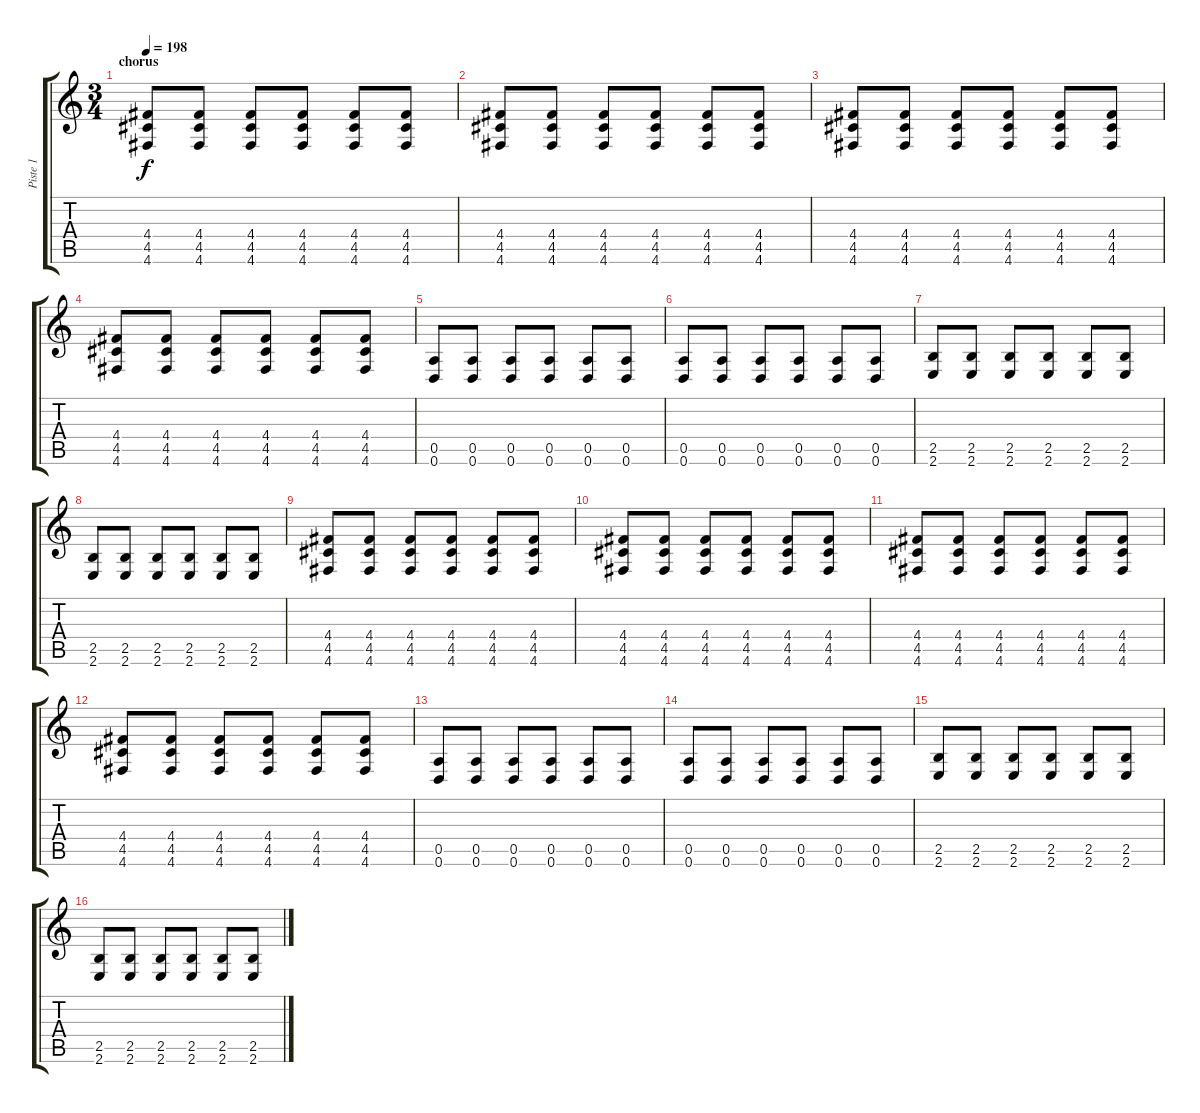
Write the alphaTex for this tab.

\track ("Piste 1" "Piste 1") {instrument distortionguitar}
\staff {score tabs}
\tuning (E4 B3 G3 D3 A2 D2) {hide}
\ts (3 4)
\section ("" "chorus")
\tempo 198
\clef g2
\ks c
(4.4 4.5 4.6).8{dy f instrument distortionguitar} (4.4 4.5 4.6).8{instrument distortionguitar} (4.4 4.5 4.6).8{instrument distortionguitar} (4.4 4.5 4.6).8{instrument distortionguitar} (4.4 4.5 4.6).8{instrument distortionguitar} (4.4 4.5 4.6).8{instrument distortionguitar} |
(4.4 4.5 4.6).8{instrument distortionguitar} (4.4 4.5 4.6).8{instrument distortionguitar} (4.4 4.5 4.6).8{instrument distortionguitar} (4.4 4.5 4.6).8{instrument distortionguitar} (4.4 4.5 4.6).8{instrument distortionguitar} (4.4 4.5 4.6).8{instrument distortionguitar} |
(4.4 4.5 4.6).8{instrument distortionguitar} (4.4 4.5 4.6).8{instrument distortionguitar} (4.4 4.5 4.6).8{instrument distortionguitar} (4.4 4.5 4.6).8{instrument distortionguitar} (4.4 4.5 4.6).8{instrument distortionguitar} (4.4 4.5 4.6).8{instrument distortionguitar} |
(4.4 4.5 4.6).8{instrument distortionguitar} (4.4 4.5 4.6).8{instrument distortionguitar} (4.4 4.5 4.6).8{instrument distortionguitar} (4.4 4.5 4.6).8{instrument distortionguitar} (4.4 4.5 4.6).8{instrument distortionguitar} (4.4 4.5 4.6).8{instrument distortionguitar} |
(0.5 0.6).8 (0.5 0.6).8 (0.5 0.6).8 (0.5 0.6).8 (0.5 0.6).8 (0.5 0.6).8 |
(0.5 0.6).8 (0.5 0.6).8 (0.5 0.6).8 (0.5 0.6).8 (0.5 0.6).8 (0.5 0.6).8 |
(2.5 2.6).8 (2.5 2.6).8 (2.5 2.6).8 (2.5 2.6).8 (2.5 2.6).8 (2.5 2.6).8 |
(2.5 2.6).8 (2.5 2.6).8 (2.5 2.6).8 (2.5 2.6).8 (2.5 2.6).8 (2.5 2.6).8 |
(4.4 4.5 4.6).8{instrument distortionguitar} (4.4 4.5 4.6).8{instrument distortionguitar} (4.4 4.5 4.6).8{instrument distortionguitar} (4.4 4.5 4.6).8{instrument distortionguitar} (4.4 4.5 4.6).8{instrument distortionguitar} (4.4 4.5 4.6).8{instrument distortionguitar} |
(4.4 4.5 4.6).8{instrument distortionguitar} (4.4 4.5 4.6).8{instrument distortionguitar} (4.4 4.5 4.6).8{instrument distortionguitar} (4.4 4.5 4.6).8{instrument distortionguitar} (4.4 4.5 4.6).8{instrument distortionguitar} (4.4 4.5 4.6).8{instrument distortionguitar} |
(4.4 4.5 4.6).8{instrument distortionguitar} (4.4 4.5 4.6).8{instrument distortionguitar} (4.4 4.5 4.6).8{instrument distortionguitar} (4.4 4.5 4.6).8{instrument distortionguitar} (4.4 4.5 4.6).8{instrument distortionguitar} (4.4 4.5 4.6).8{instrument distortionguitar} |
(4.4 4.5 4.6).8{instrument distortionguitar} (4.4 4.5 4.6).8{instrument distortionguitar} (4.4 4.5 4.6).8{instrument distortionguitar} (4.4 4.5 4.6).8{instrument distortionguitar} (4.4 4.5 4.6).8{instrument distortionguitar} (4.4 4.5 4.6).8{instrument distortionguitar} |
(0.5 0.6).8 (0.5 0.6).8 (0.5 0.6).8 (0.5 0.6).8 (0.5 0.6).8 (0.5 0.6).8 |
(0.5 0.6).8 (0.5 0.6).8 (0.5 0.6).8 (0.5 0.6).8 (0.5 0.6).8 (0.5 0.6).8 |
(2.5 2.6).8 (2.5 2.6).8 (2.5 2.6).8 (2.5 2.6).8 (2.5 2.6).8 (2.5 2.6).8 |
(2.5 2.6).8 (2.5 2.6).8 (2.5 2.6).8 (2.5 2.6).8 (2.5 2.6).8 (2.5 2.6).8
